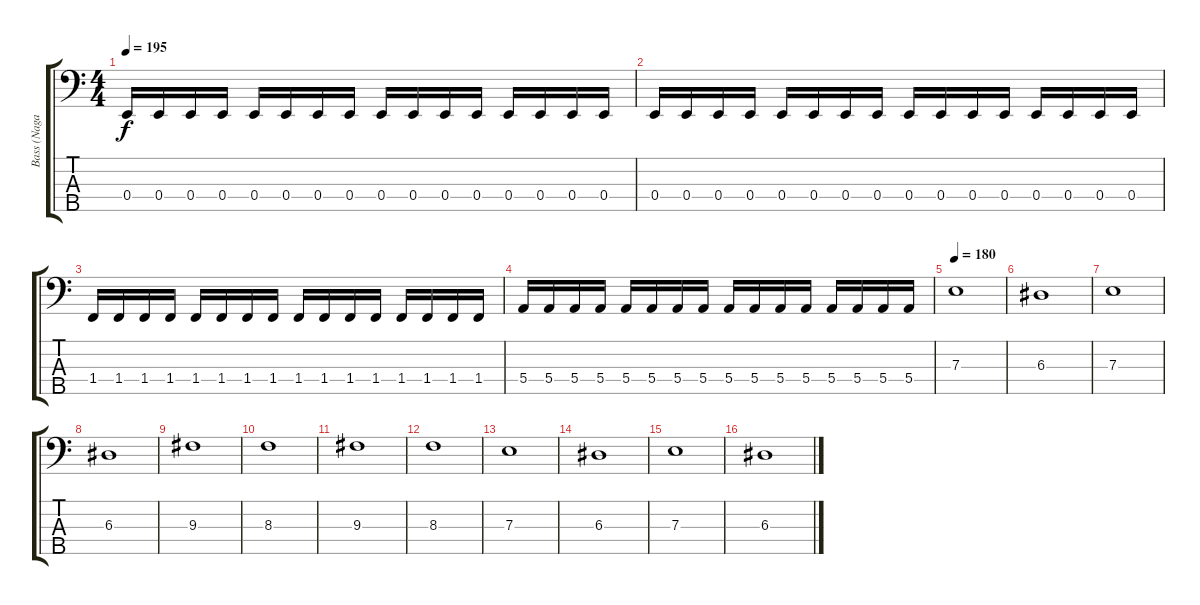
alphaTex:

\track ("Bass (Nagash)" "Bass (Naga") {instrument electricbassfinger}
\staff {score tabs}
\tuning (G2 D2 A1 E1 B0) {hide}
\ts (4 4)
\tempo 195
\clef f4
\ks c
0.4.16{dy f} 0.4.16 0.4.16 0.4.16 0.4.16 0.4.16 0.4.16 0.4.16 0.4.16 0.4.16 0.4.16 0.4.16 0.4.16 0.4.16 0.4.16 0.4.16 |
0.4.16 0.4.16 0.4.16 0.4.16 0.4.16 0.4.16 0.4.16 0.4.16 0.4.16 0.4.16 0.4.16 0.4.16 0.4.16 0.4.16 0.4.16 0.4.16 |
1.4.16 1.4.16 1.4.16 1.4.16 1.4.16 1.4.16 1.4.16 1.4.16 1.4.16 1.4.16 1.4.16 1.4.16 1.4.16 1.4.16 1.4.16 1.4.16 |
5.4.16 5.4.16 5.4.16 5.4.16 5.4.16 5.4.16 5.4.16 5.4.16 5.4.16 5.4.16 5.4.16 5.4.16 5.4.16 5.4.16 5.4.16 5.4.16 |
\tempo 180
7.3.1 |
6.3.1 |
7.3.1 |
6.3.1 |
9.3.1 |
8.3.1 |
9.3.1 |
8.3.1 |
7.3.1 |
6.3.1 |
7.3.1 |
6.3.1
